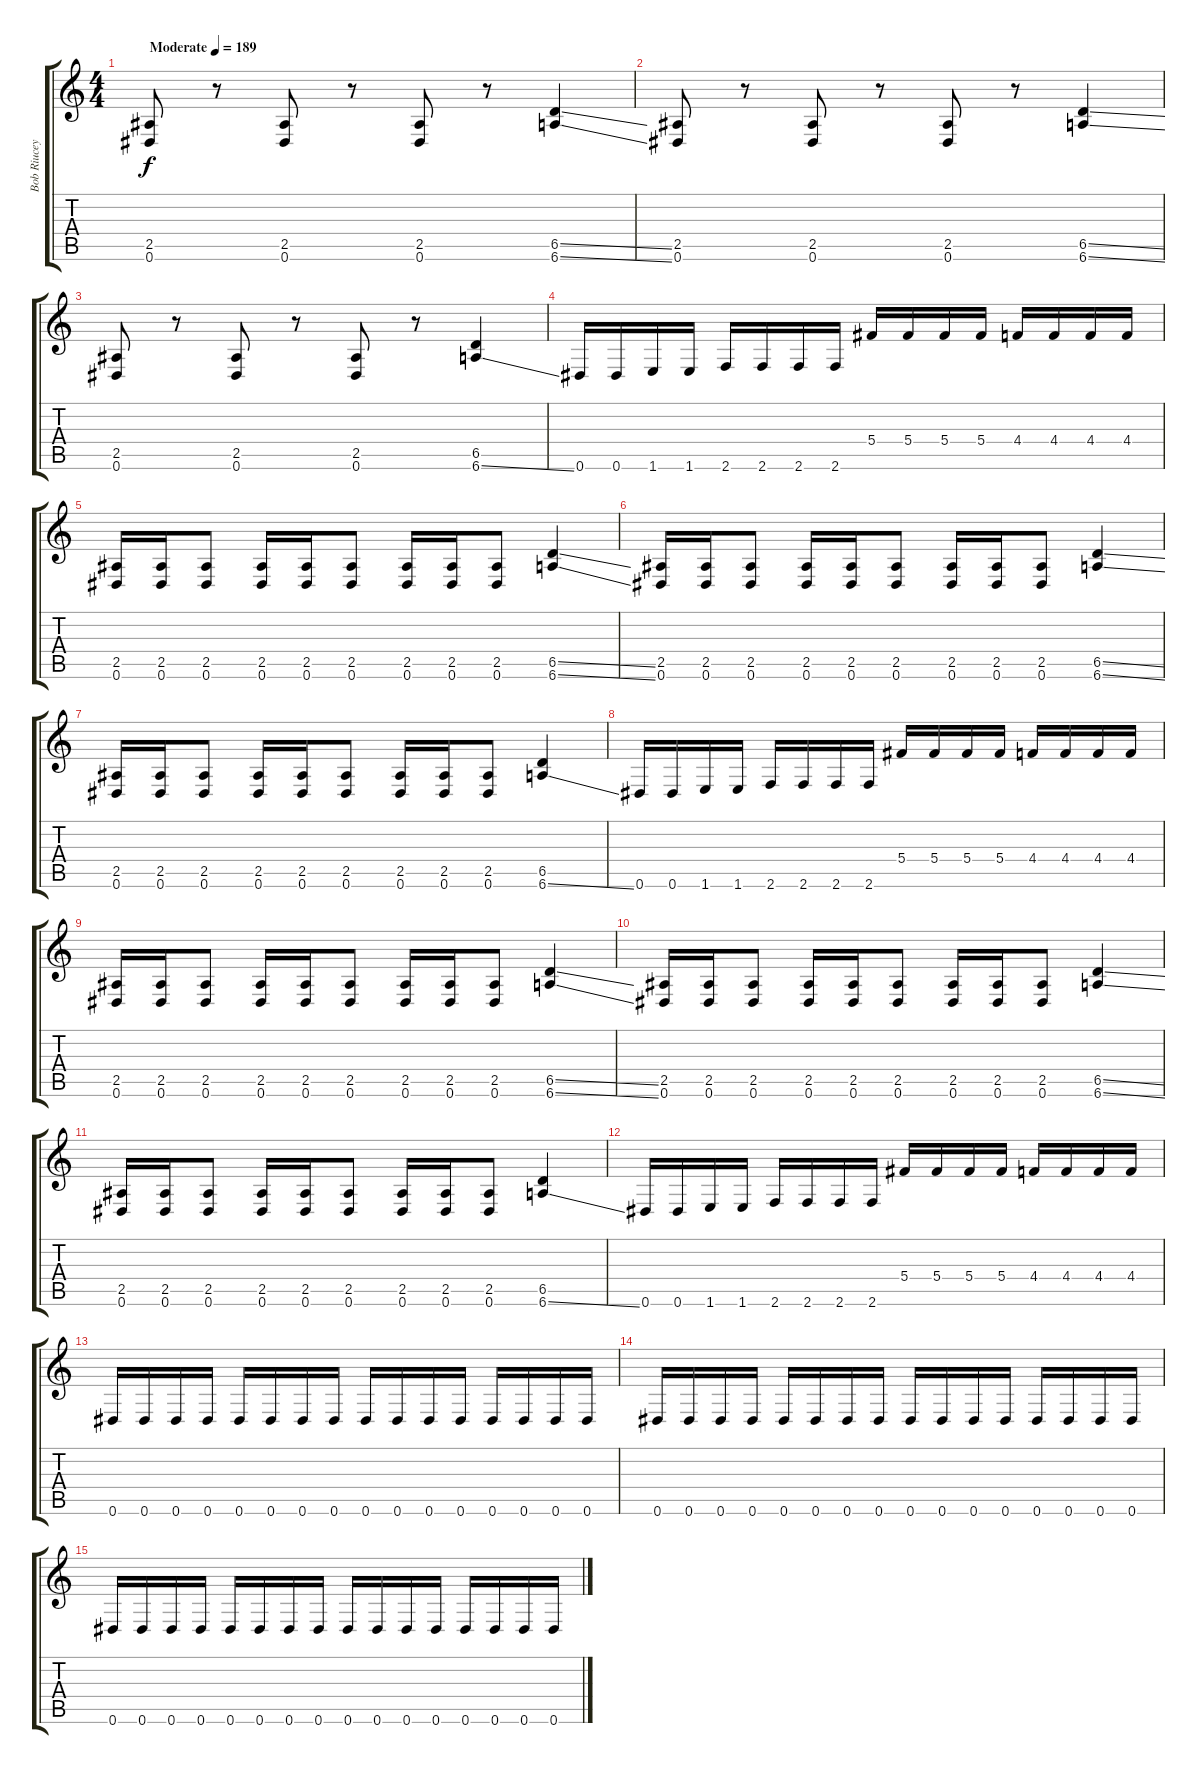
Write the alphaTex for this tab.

\track ("Bob Riucey" "Bob Riucey") {instrument distortionguitar}
\staff {score tabs}
\tuning (Eb4 Bb3 Gb3 Db3 Ab2 Eb2) {hide}
\ts (4 4)
\tempo (189 "Moderate")
\clef g2
\ks c
(2.5 0.6).8{dy f instrument distortionguitar} r.8 (2.5 0.6).8 r.8 (2.5 0.6).8 r.8 (6.5{ss} 6.6{ss}).4 |
(2.5 0.6).8 r.8 (2.5 0.6).8 r.8 (2.5 0.6).8 r.8 (6.5{ss} 6.6{ss}).4 |
(2.5 0.6).8 r.8 (2.5 0.6).8 r.8 (2.5 0.6).8 r.8 (6.5 6.6{ss}).4 |
0.6.16 0.6.16 1.6.16 1.6.16 2.6.16 2.6.16 2.6.16 2.6.16 5.4.16 5.4.16 5.4.16 5.4.16 4.4.16 4.4.16 4.4.16 4.4.16 |
(2.5 0.6).16 (2.5 0.6).16 (2.5 0.6).8 (2.5 0.6).16 (2.5 0.6).16 (2.5 0.6).8 (2.5 0.6).16 (2.5 0.6).16 (2.5 0.6).8 (6.5{ss} 6.6{ss}).4 |
(2.5 0.6).16 (2.5 0.6).16 (2.5 0.6).8 (2.5 0.6).16 (2.5 0.6).16 (2.5 0.6).8 (2.5 0.6).16 (2.5 0.6).16 (2.5 0.6).8 (6.5{ss} 6.6{ss}).4 |
(2.5 0.6).16 (2.5 0.6).16 (2.5 0.6).8 (2.5 0.6).16 (2.5 0.6).16 (2.5 0.6).8 (2.5 0.6).16 (2.5 0.6).16 (2.5 0.6).8 (6.5 6.6{ss}).4 |
0.6.16 0.6.16 1.6.16 1.6.16 2.6.16 2.6.16 2.6.16 2.6.16 5.4.16 5.4.16 5.4.16 5.4.16 4.4.16 4.4.16 4.4.16 4.4.16 |
(2.5 0.6).16 (2.5 0.6).16 (2.5 0.6).8 (2.5 0.6).16 (2.5 0.6).16 (2.5 0.6).8 (2.5 0.6).16 (2.5 0.6).16 (2.5 0.6).8 (6.5{ss} 6.6{ss}).4 |
(2.5 0.6).16 (2.5 0.6).16 (2.5 0.6).8 (2.5 0.6).16 (2.5 0.6).16 (2.5 0.6).8 (2.5 0.6).16 (2.5 0.6).16 (2.5 0.6).8 (6.5{ss} 6.6{ss}).4 |
(2.5 0.6).16 (2.5 0.6).16 (2.5 0.6).8 (2.5 0.6).16 (2.5 0.6).16 (2.5 0.6).8 (2.5 0.6).16 (2.5 0.6).16 (2.5 0.6).8 (6.5 6.6{ss}).4 |
0.6.16 0.6.16 1.6.16 1.6.16 2.6.16 2.6.16 2.6.16 2.6.16 5.4.16 5.4.16 5.4.16 5.4.16 4.4.16 4.4.16 4.4.16 4.4.16 |
0.6.16 0.6.16 0.6.16 0.6.16 0.6.16 0.6.16 0.6.16 0.6.16 0.6.16 0.6.16 0.6.16 0.6.16 0.6.16 0.6.16 0.6.16 0.6.16 |
0.6.16 0.6.16 0.6.16 0.6.16 0.6.16 0.6.16 0.6.16 0.6.16 0.6.16 0.6.16 0.6.16 0.6.16 0.6.16 0.6.16 0.6.16 0.6.16 |
0.6.16 0.6.16 0.6.16 0.6.16 0.6.16 0.6.16 0.6.16 0.6.16 0.6.16 0.6.16 0.6.16 0.6.16 0.6.16 0.6.16 0.6.16 0.6.16
